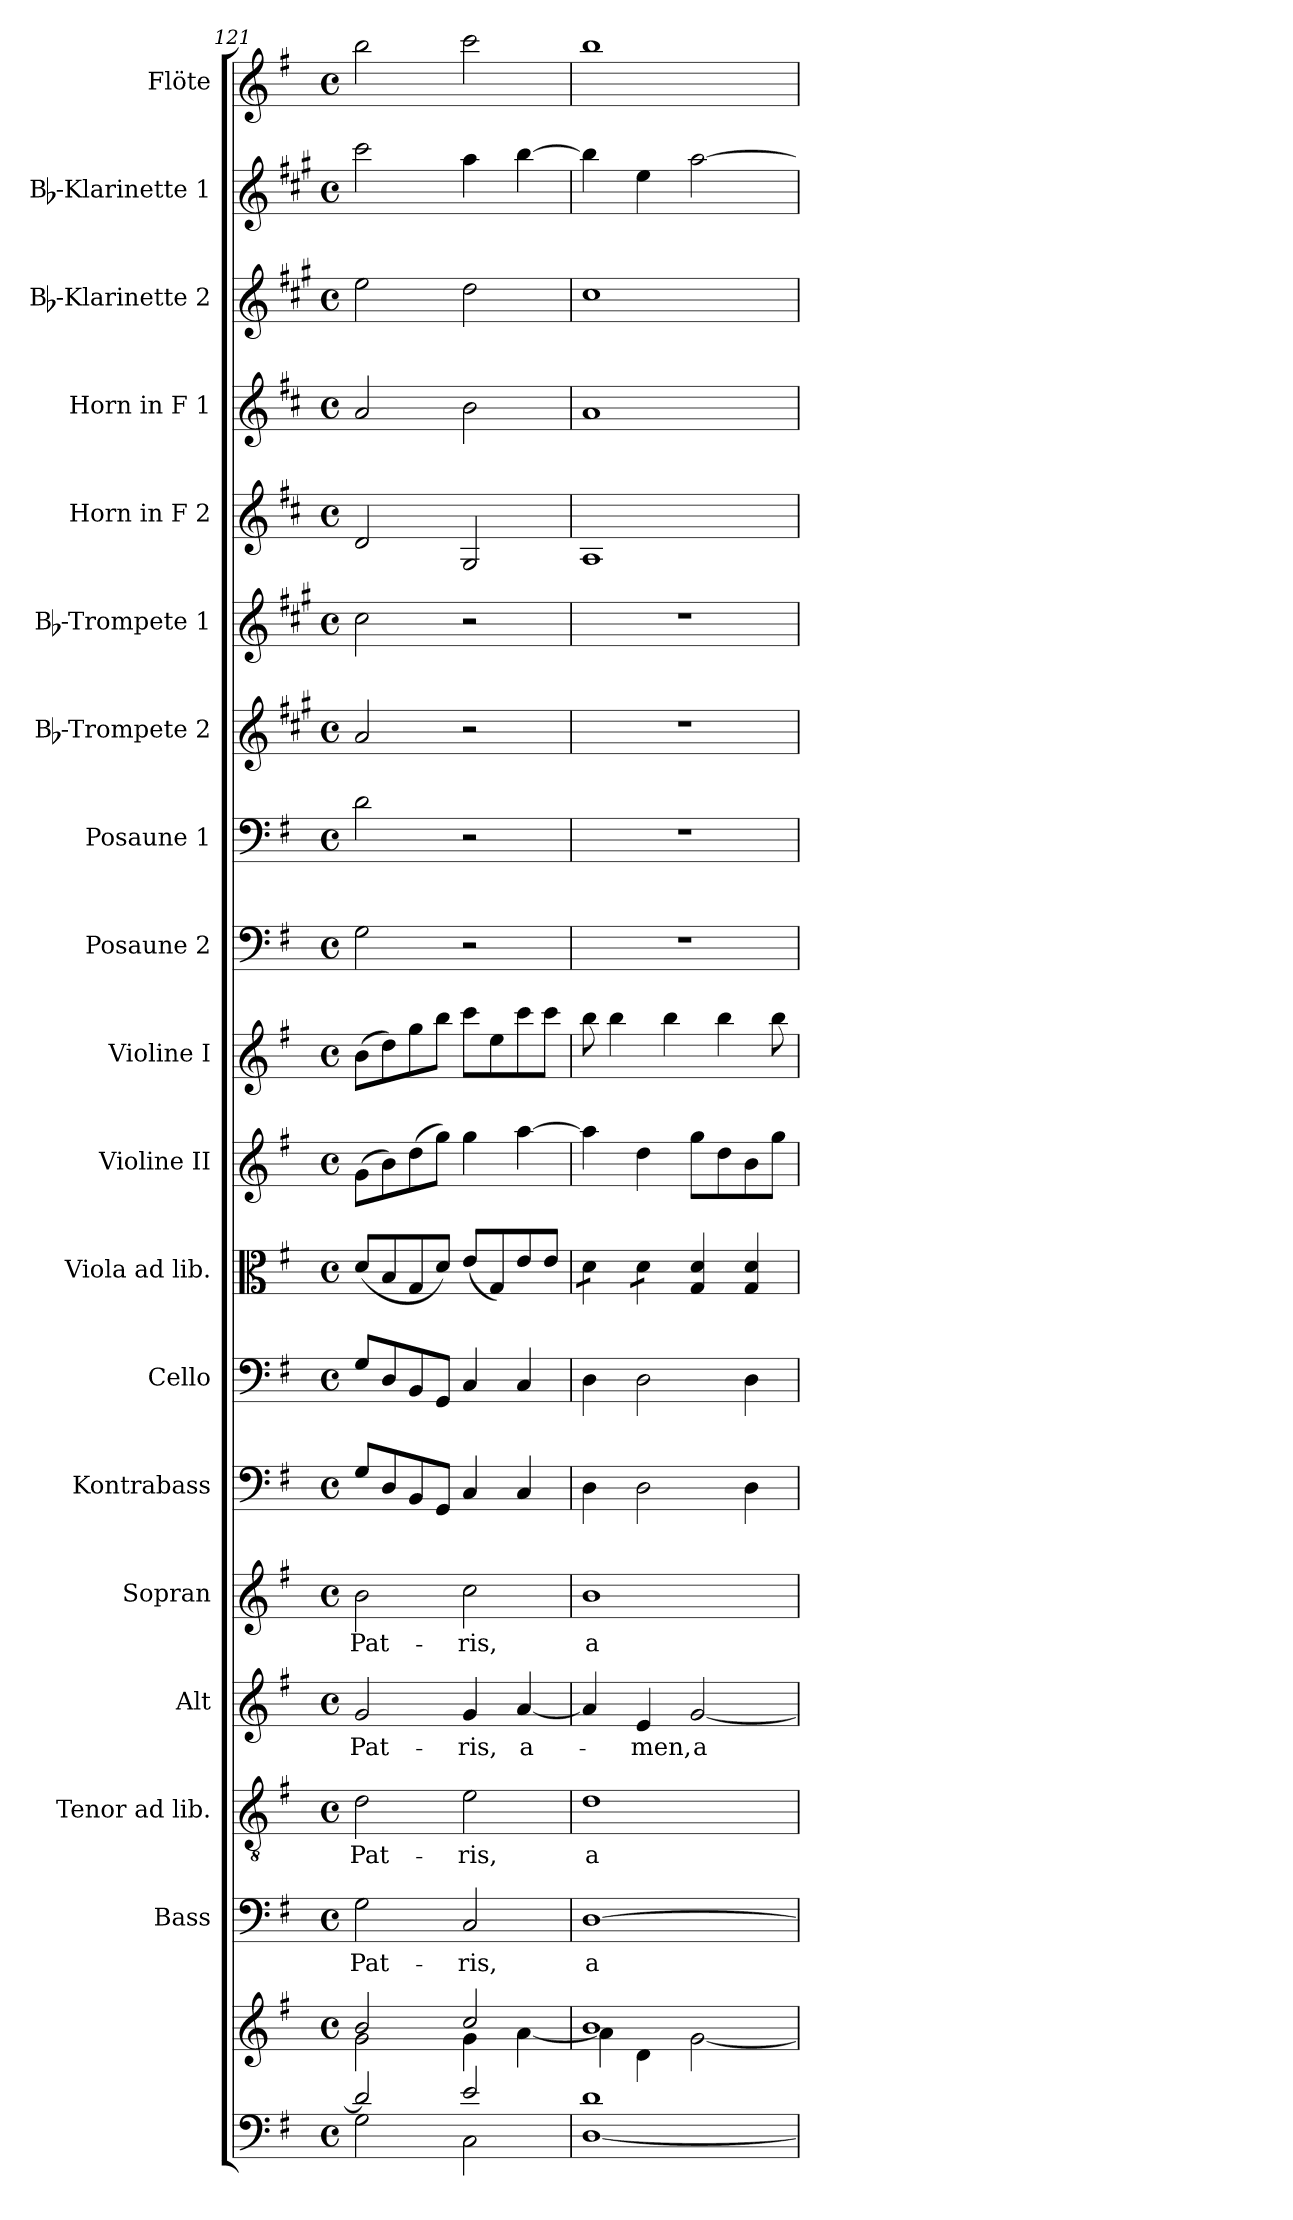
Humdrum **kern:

**kern	**kern	**kern	**text	**kern	**text	**kern	**text	**kern	**text	**kern	**kern	**kern	**kern	**kern	**kern	**kern	**kern	**kern	**kern	**kern	**kern	**kern	**kern
*part19	*part19	*part18	*part18	*part17	*part17	*part16	*part16	*part15	*part15	*part14	*part13	*part12	*part11	*part10	*part9	*part8	*part7	*part6	*part5	*part4	*part3	*part2	*part1
*staff20	*staff19	*staff18	*staff18	*staff17	*staff17	*staff16	*staff16	*staff15	*staff15	*staff14	*staff13	*staff12	*staff11	*staff10	*staff9	*staff8	*staff7	*staff6	*staff5	*staff4	*staff3	*staff2	*staff1
*	*	*I"Bass	*	*I"Tenor ad lib.	*	*I"Alt	*	*I"Sopran	*	*I"Kontrabass	*I"Cello	*I"Viola ad lib.	*I"Violine II	*I"Violine I	*I"Posaune 2	*I"Posaune 1	*I"Bb-Trompete 2	*I"Bb-Trompete 1	*I"Horn in F 2	*I"Horn in F 1	*I"Bb-Klarinette 2	*I"Bb-Klarinette 1	*I"Flöte
*	*	*I'B.	*	*I'T.	*	*I'A.	*	*I'S.	*	*I'Kb.	*	*I'Vla.	*I'Vl. II	*I'Vl. I	*I'Pos. 2	*I'Pos. 1	*I'Bb Trp. 2	*I'Bb Trp. 1	*	*	*I'Bb Kl. 2	*I'Bb Kl. 1	*I'Fl.
!!LO:PB:g=z
*clefF4	*clefG2	*clefF4	*	*clefGv2	*	*clefG2	*	*clefG2	*	*clefF4	*clefF4	*clefC3	*clefG2	*clefG2	*clefF4	*clefF4	*clefG2	*clefG2	*clefG2	*clefG2	*clefG2	*clefG2	*clefG2
*	*	*	*	*	*	*	*	*	*	*ITrd7c12	*	*	*	*	*	*	*ITrd1c2	*ITrd1c2	*ITrd4c7	*ITrd4c7	*ITrd1c2	*ITrd1c2	*
*k[f#]	*k[f#]	*k[f#]	*	*k[f#]	*	*k[f#]	*	*k[f#]	*	*k[f#]	*k[f#]	*k[f#]	*k[f#]	*k[f#]	*k[f#]	*k[f#]	*k[f#]	*k[f#]	*k[f#]	*k[f#]	*k[f#]	*k[f#]	*k[f#]
*G:	*G:	*G:	*	*G:	*	*G:	*	*G:	*	*G:	*G:	*G:	*G:	*G:	*G:	*G:	*G:	*G:	*G:	*G:	*G:	*G:	*G:
*M4/4	*M4/4	*M4/4	*	*M4/4	*	*M4/4	*	*M4/4	*	*M4/4	*M4/4	*M4/4	*M4/4	*M4/4	*M4/4	*M4/4	*M4/4	*M4/4	*M4/4	*M4/4	*M4/4	*M4/4	*M4/4
*met(c)	*met(c)	*met(c)	*	*met(c)	*	*met(c)	*	*met(c)	*	*met(c)	*met(c)	*met(c)	*met(c)	*met(c)	*met(c)	*met(c)	*met(c)	*met(c)	*met(c)	*met(c)	*met(c)	*met(c)	*met(c)
=121	=121	=121	=121	=121	=121	=121	=121	=121	=121	=121	=121	=121	=121	=121	=121	=121	=121	=121	=121	=121	=121	=121	=121
*^	*^	*	*	*	*	*	*	*	*	*	*	*	*	*	*	*	*	*	*	*	*	*	*
!	!	!	!	!	!LO:LY:b	!	!LO:LY:b	!	!LO:LY:b	!	!LO:LY:b	!	!	!	!	!	!	!	!	!	!	!	!	!	!
2d/]	2G\	2b/	2g\	2G\	Pat-	2d\	Pat-	2g/	Pat-	2b\	Pat-	8GG/L	8G/L	(<8d/L	(>8g\L	(>8b\L	2G\	2d\	2g/	2b\	2G/	2d/	2dd\	2bb\	2bb\
.	.	.	.	.	.	.	.	.	.	.	.	8DD/	8D/	8B/	8b\)	8dd\)	.	.	.	.	.	.	.	.	.
.	.	.	.	.	.	.	.	.	.	.	.	8BBB/	8BB/	8G/	(>8dd\	8gg\	.	.	.	.	.	.	.	.	.
.	.	.	.	.	.	.	.	.	.	.	.	8GGG/J	8GG/J	8d/J)	8gg\J)	8bb\J	.	.	.	.	.	.	.	.	.
!	!	!	!	!	!LO:LY:b	!	!LO:LY:b	!	!LO:LY:b	!	!LO:LY:b	!	!	!	!	!	!	!	!	!	!	!	!	!	!
2e/	2C\	2cc/	4g\	2C/	-ris,	2e\	-ris,	4g/	-ris,	2cc\	-ris,	4CC/	4C/	(<8e/L	4gg\	8ccc\L	2r	2r	2r	2r	2C/	2e\	2cc\	4gg\	2ccc\
.	.	.	.	.	.	.	.	.	.	.	.	.	.	8G/)	.	8ee\	.	.	.	.	.	.	.	.	.
!	!	!	!	!	!	!	!	!	!LO:LY:b	!	!	!	!	!	!	!	!	!	!	!	!	!	!	!	!
.	.	.	[<4a\	.	.	.	.	[4a/	a-	.	.	4CC/	4C/	8e/	[4aa\	8ccc\	.	.	.	.	.	.	.	[4aa\	.
.	.	.	.	.	.	.	.	.	.	.	.	.	.	8e/J	.	8ccc\J	.	.	.	.	.	.	.	.	.
=122	=122	=122	=122	=122	=122	=122	=122	=122	=122	=122	=122	=122	=122	=122	=122	=122	=122	=122	=122	=122	=122	=122	=122	=122	=122
!	!	!	!	!	!LO:LY:b	!	!LO:LY:b	!	!	!	!LO:LY:b	!	!	!	!	!	!	!	!	!	!	!	!	!	!
*	*	*	*	*	*	*	*	*	*	*	*	*	*	*tremolo	*	*	*	*	*	*	*	*	*	*	*
1d	[<1D	1b	4a\]	[1D	a-	1d	a-	4a/]	.	1b	a-	4DD\	4D\	8d\L	4aa\]	8bb\	1r	1r	1r	1r	1D	1d	1b	4aa\]	1bb
.	.	.	.	.	.	.	.	.	.	.	.	.	.	8d\J	.	4bb\	.	.	.	.	.	.	.	.	.
!	!	!	!	!	!	!	!	!	!LO:LY:b	!	!	!	!	!	!	!	!	!	!	!	!	!	!	!	!
.	.	.	4d\	.	.	.	.	4e/	-men,	.	.	2DD\	2D\	8d\L	4dd\	.	.	.	.	.	.	.	.	4dd\	.
.	.	.	.	.	.	.	.	.	.	.	.	.	.	8d\J	.	4bb\	.	.	.	.	.	.	.	.	.
*	*	*	*	*	*	*	*	*	*	*	*	*	*	*Xtremolo	*	*	*	*	*	*	*	*	*	*	*
!	!	!	!	!	!	!	!	!	!LO:LY:b	!	!	!	!	!	!	!	!	!	!	!	!	!	!	!	!
.	.	.	[<2g\	.	.	.	.	[2g/	a-	.	.	.	.	4G/ 4d/	8gg\L	.	.	.	.	.	.	.	.	[2gg\	.
.	.	.	.	.	.	.	.	.	.	.	.	.	.	.	8dd\	4bb\	.	.	.	.	.	.	.	.	.
.	.	.	.	.	.	.	.	.	.	.	.	4DD\	4D\	4G/ 4d/	8b\	.	.	.	.	.	.	.	.	.	.
.	.	.	.	.	.	.	.	.	.	.	.	.	.	.	8gg\J	8bb\	.	.	.	.	.	.	.	.	.
*v	*v	*	*	*	*	*	*	*	*	*	*	*	*	*	*	*	*	*	*	*	*	*	*	*	*
*	*v	*v	*	*	*	*	*	*	*	*	*	*	*	*	*	*	*	*	*	*	*	*	*	*
=	=	=	=	=	=	=	=	=	=	=	=	=	=	=	=	=	=	=	=	=	=	=	=
*-	*-	*-	*-	*-	*-	*-	*-	*-	*-	*-	*-	*-	*-	*-	*-	*-	*-	*-	*-	*-	*-	*-	*-
